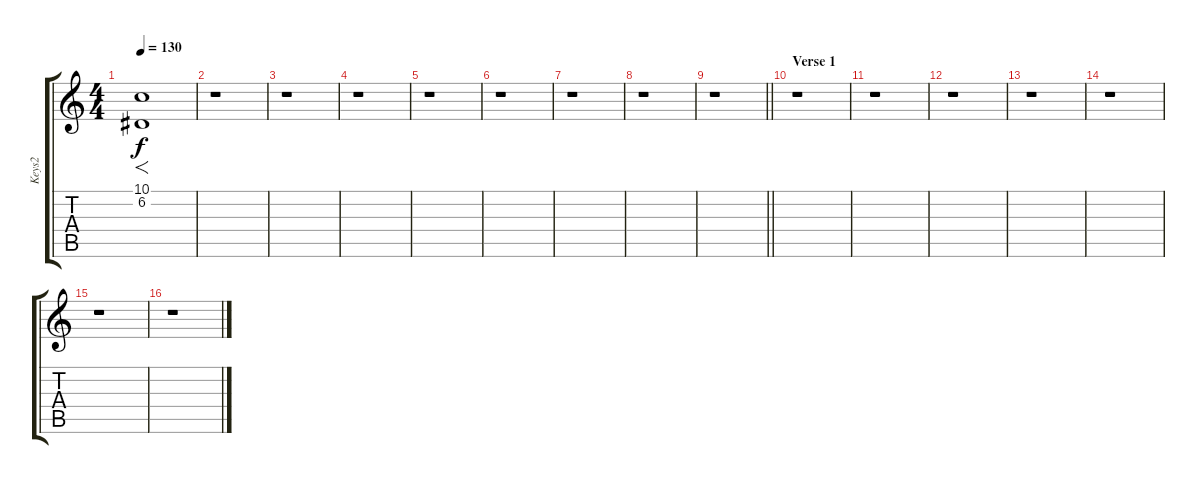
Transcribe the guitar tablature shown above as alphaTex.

\track ("Keys2" "Keys2") {instrument pad4choir}
\staff {score tabs}
\tuning (D4 A3 F3 C3 G2 C2) {hide}
\ts (4 4)
\tempo 130
\clef g2
\ks c
(10.1 6.2{t}).1{f dy f} |
r.1 |
r.1 |
r.1 |
r.1 |
r.1 |
r.1 |
r.1 |
\barLineRight lightlight
r.1 |
\section ("" "Verse 1")
r.1 |
r.1 |
r.1 |
r.1 |
r.1 |
r.1 |
r.1
